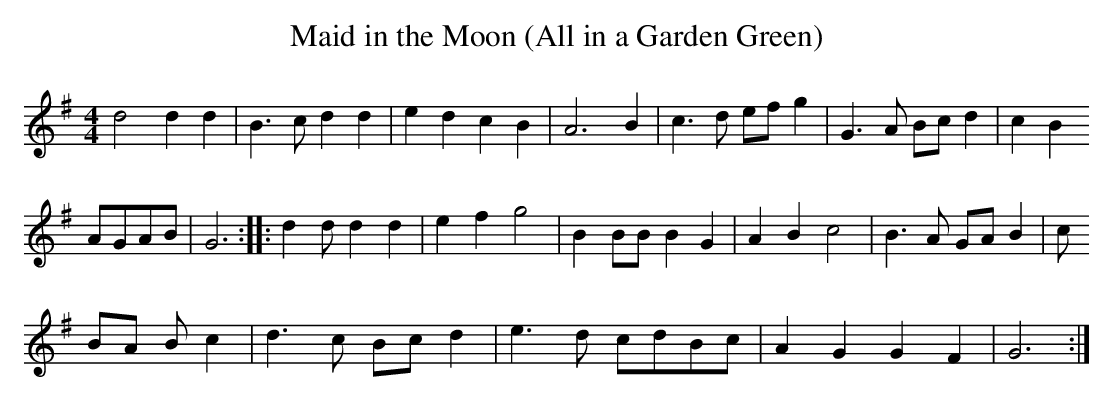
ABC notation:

X:1
T:Maid in the Moon (All in a Garden Green)
M:4/4
L:1/8
K:G
d4 d2 d2 |B3 c d2 d2 | e2 d2 c2 B2| A6 B2 |c3 d ef g2| G3 A Bc d2| c2 B2
 AGAB |G6::d2 d d2 d2 | e2 f2 g4| B2 BB  B2 G2| A2 B2 c4| B3 A GA B2|  c
3 BA B c2 | d3 c Bc d2 |e3 d cdBc |A2 G2 G2 F2| G6:|
